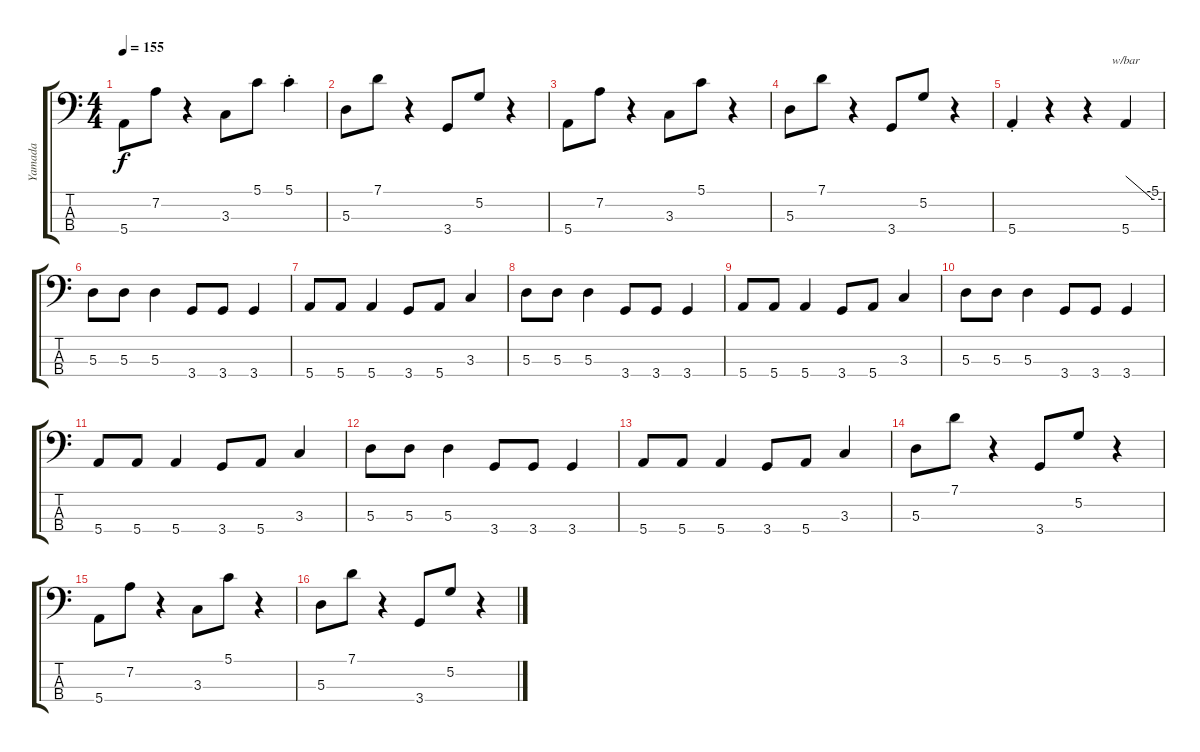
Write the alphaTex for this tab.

\track ("Yamada" "Yamada") {instrument electricbasspick}
\staff {score tabs}
\tuning (G2 D2 A1 E1) {hide}
\ts (4 4)
\tempo 155
\clef f4
\ks c
5.4.8{dy f} 7.2.8 r.4 3.3.8 5.1.8 5.1{st}.4 |
5.3.8 7.1.8 r.4 3.4.8 5.2.8 r.4 |
5.4.8 7.2.8 r.4 3.3.8 5.1.8 r.4 |
5.3.8 7.1.8 r.4 3.4.8 5.2.8 r.4 |
5.4{st}.4 r.4 r.4 5.4.4{tbe (custom default 0 0 45 -20 60 -20)} |
5.3.8 5.3.8 5.3.4 3.4.8 3.4.8 3.4.4 |
5.4.8 5.4.8 5.4.4 3.4.8 5.4.8 3.3.4 |
5.3.8 5.3.8 5.3.4 3.4.8 3.4.8 3.4.4 |
5.4.8 5.4.8 5.4.4 3.4.8 5.4.8 3.3.4 |
5.3.8 5.3.8 5.3.4 3.4.8 3.4.8 3.4.4 |
5.4.8 5.4.8 5.4.4 3.4.8 5.4.8 3.3.4 |
5.3.8 5.3.8 5.3.4 3.4.8 3.4.8 3.4.4 |
5.4.8 5.4.8 5.4.4 3.4.8 5.4.8 3.3.4 |
5.3.8 7.1.8 r.4 3.4.8 5.2.8 r.4 |
5.4.8 7.2.8 r.4 3.3.8 5.1.8 r.4 |
5.3.8 7.1.8 r.4 3.4.8 5.2.8 r.4
